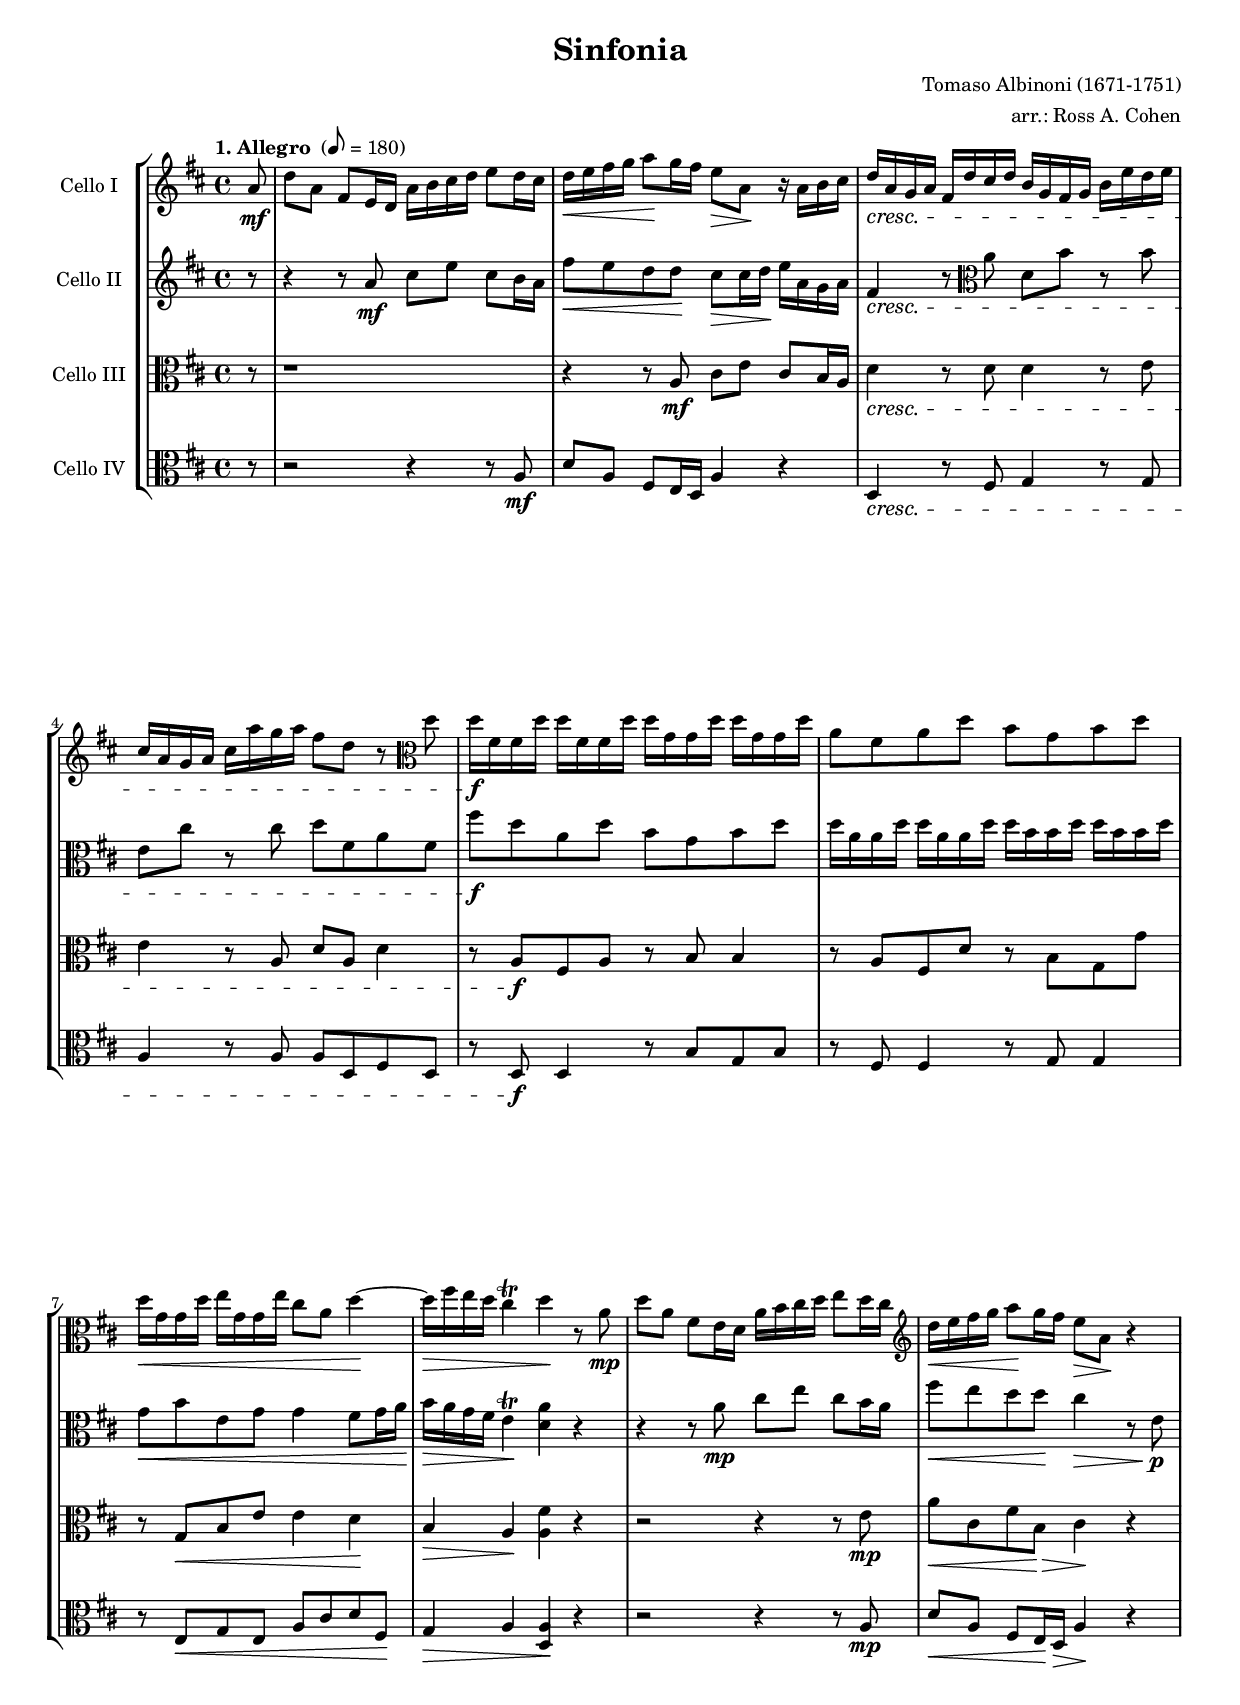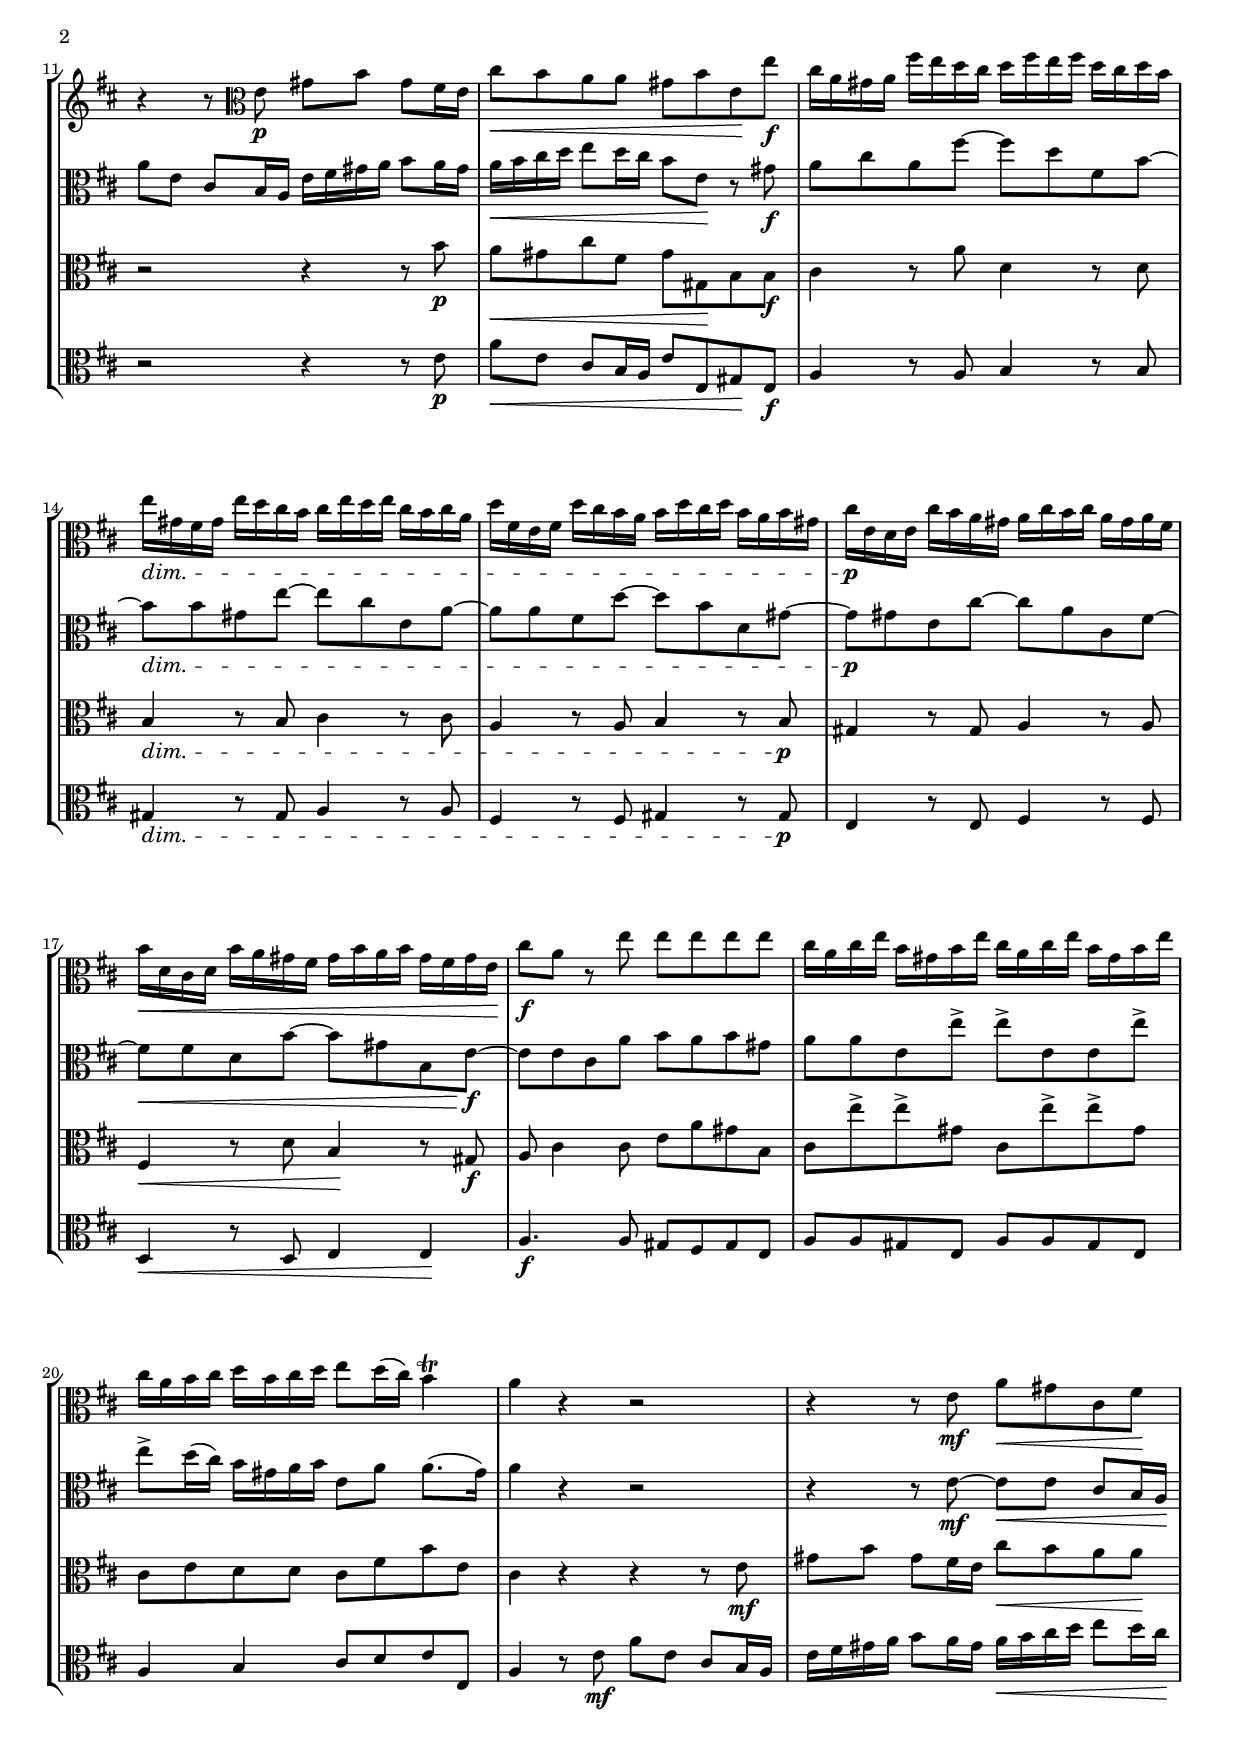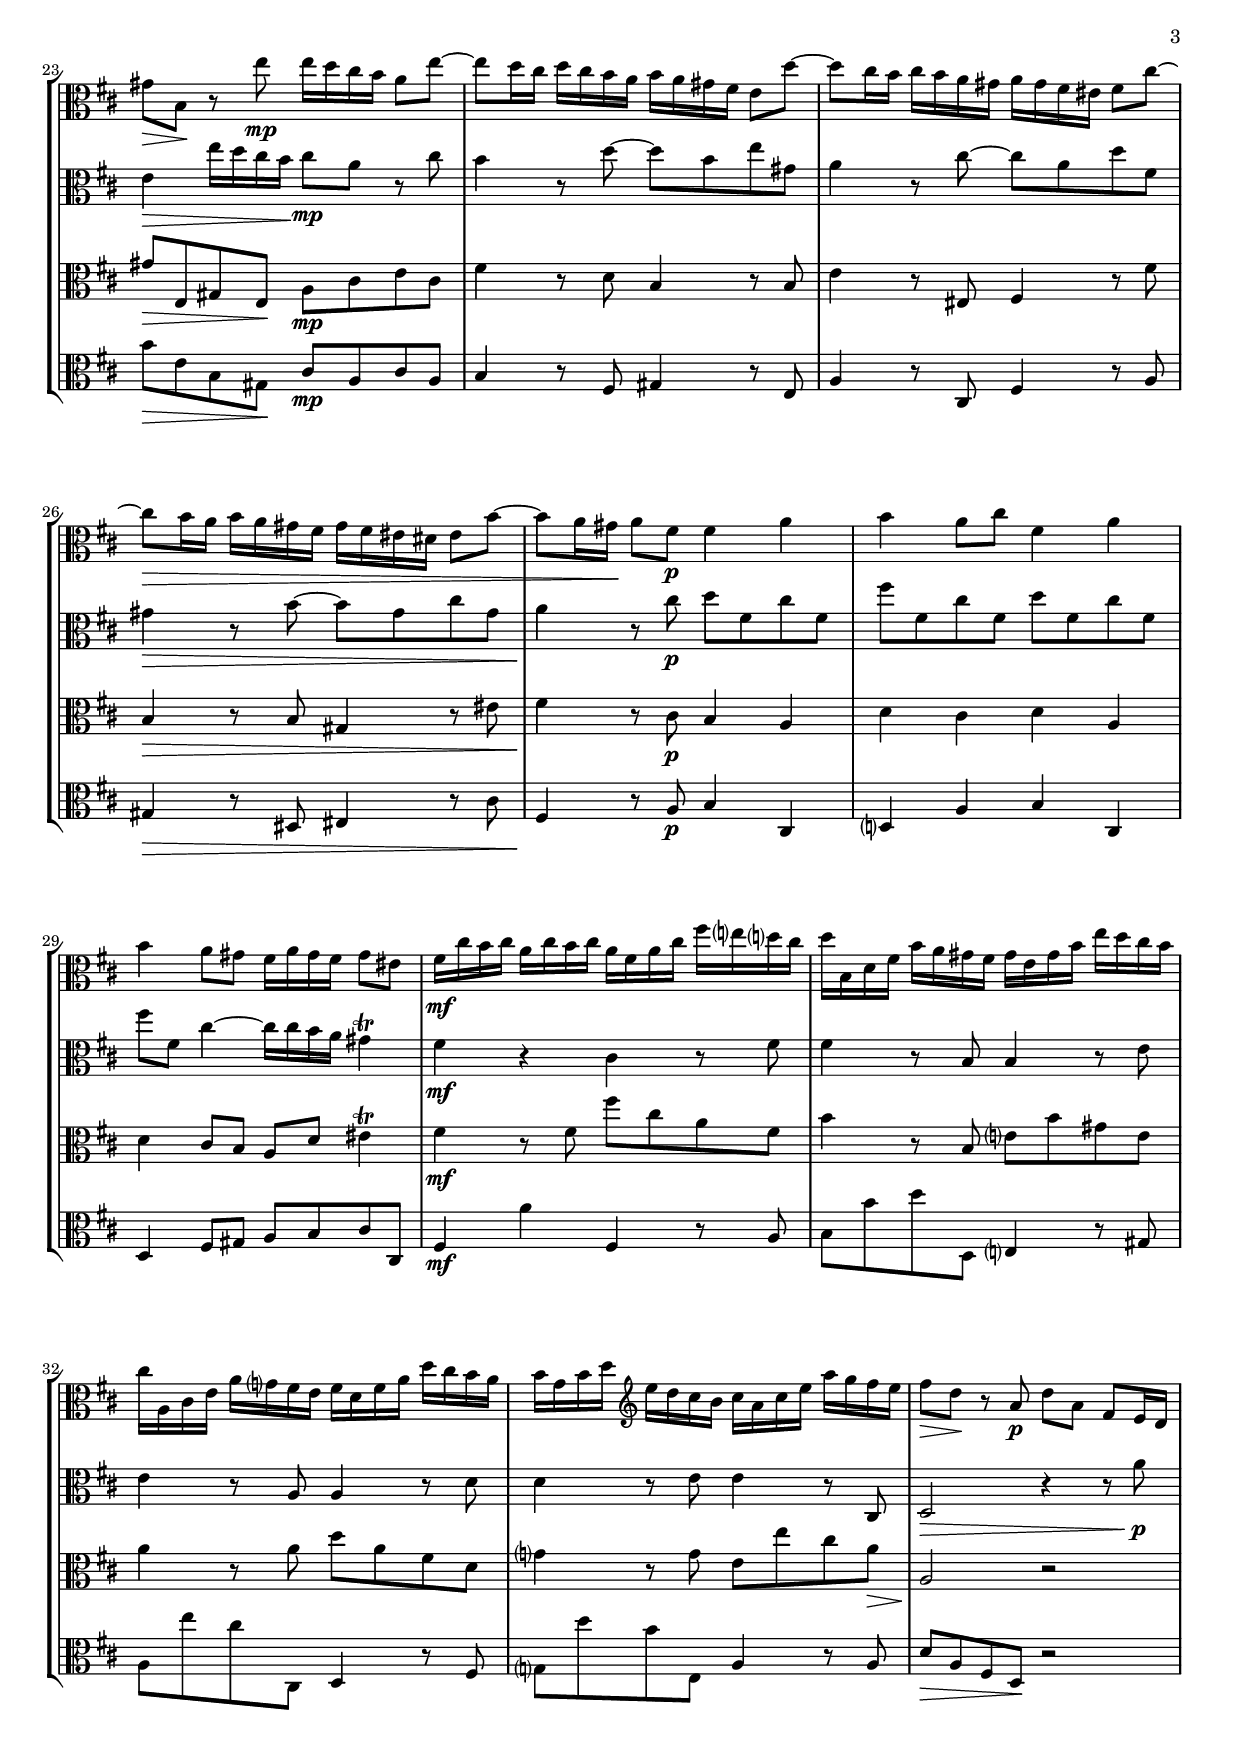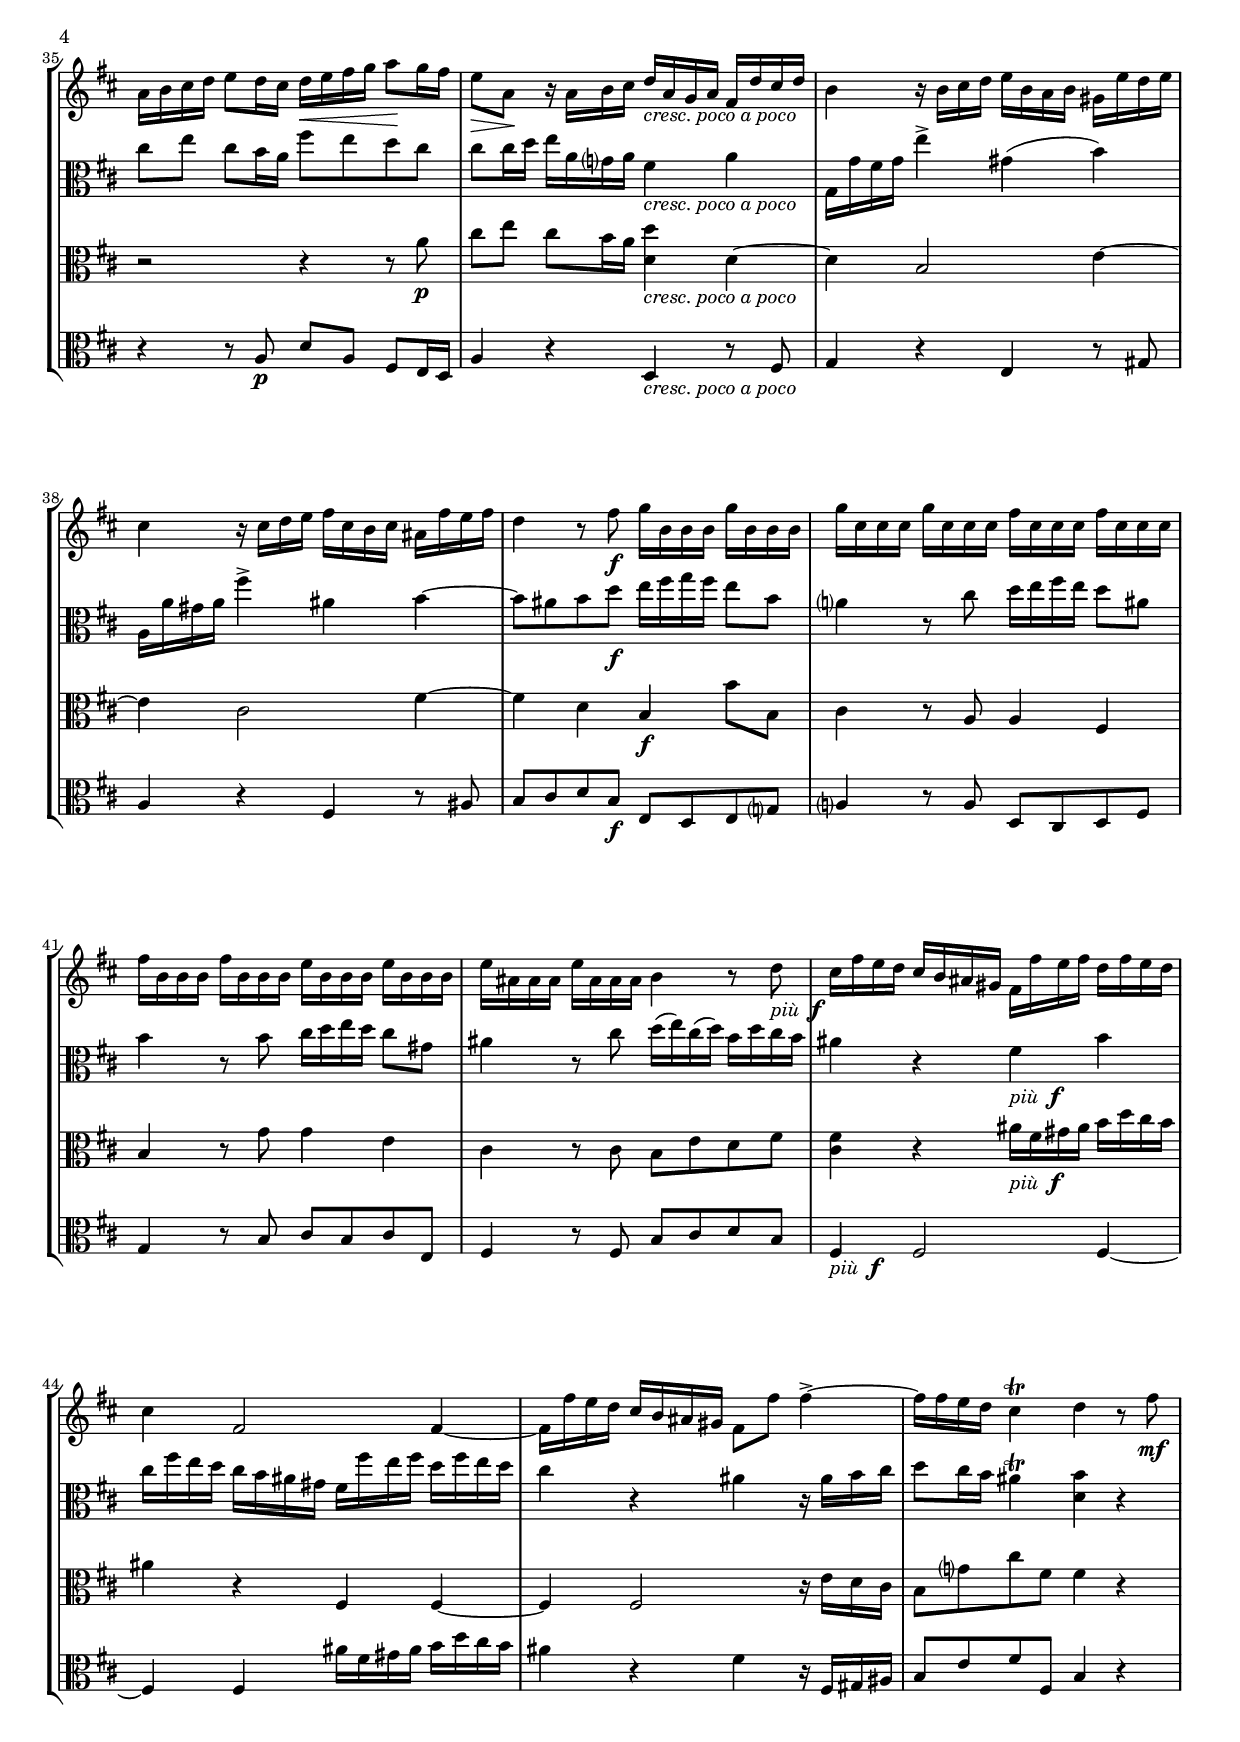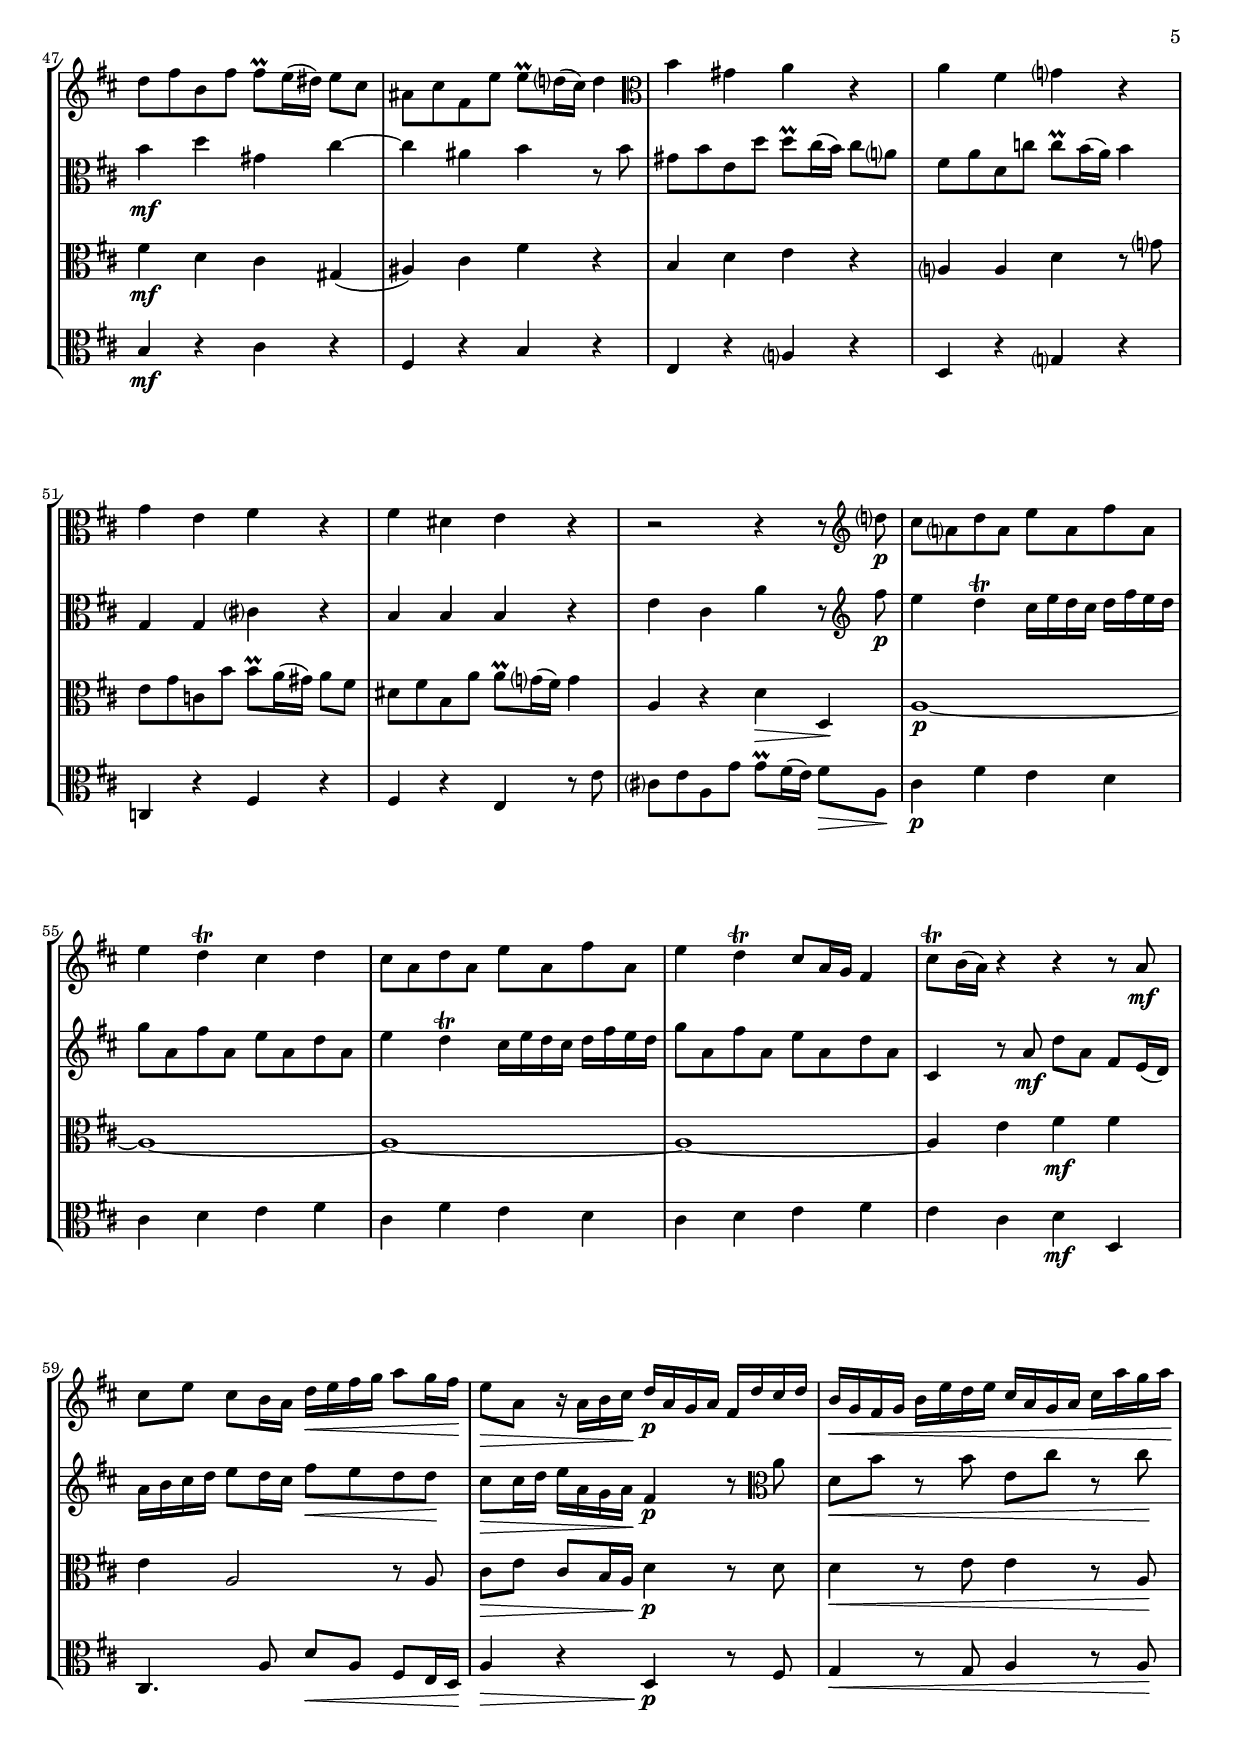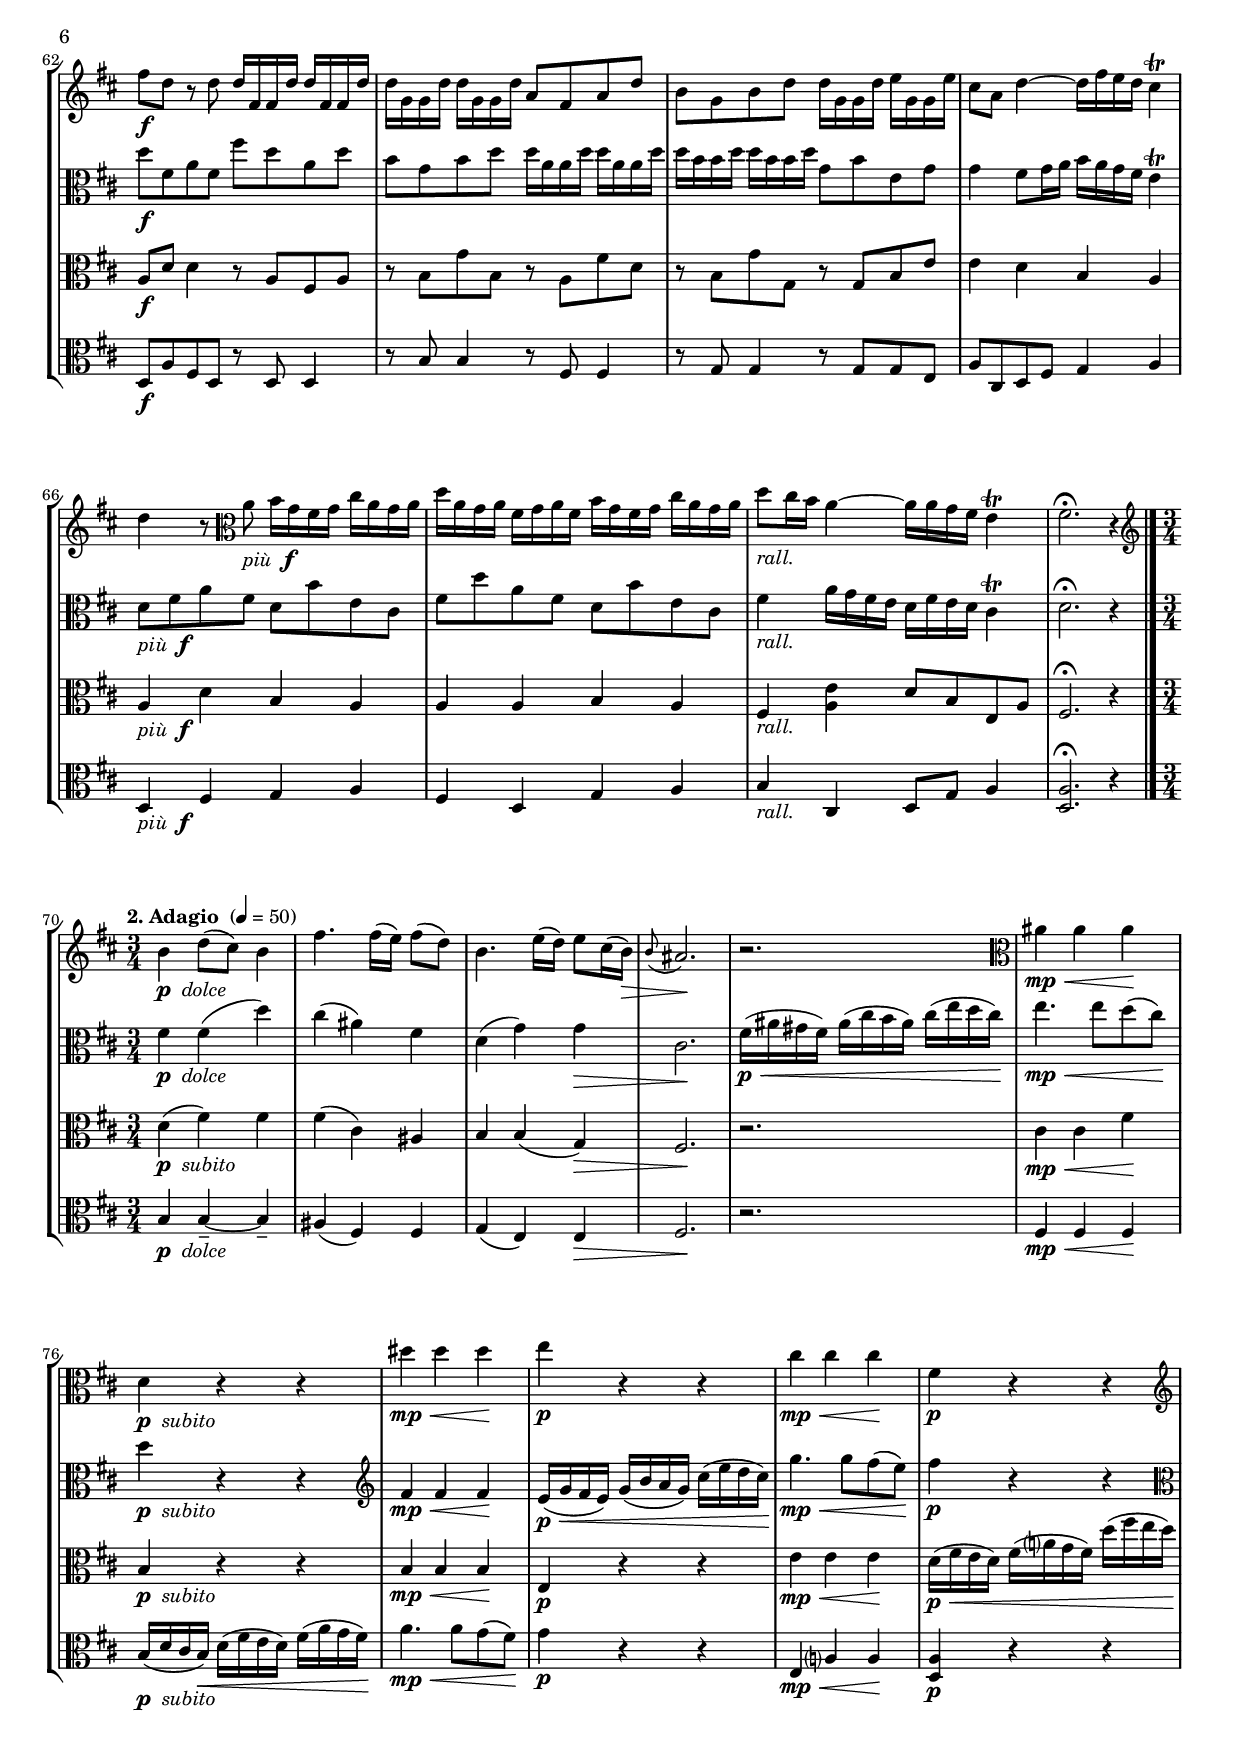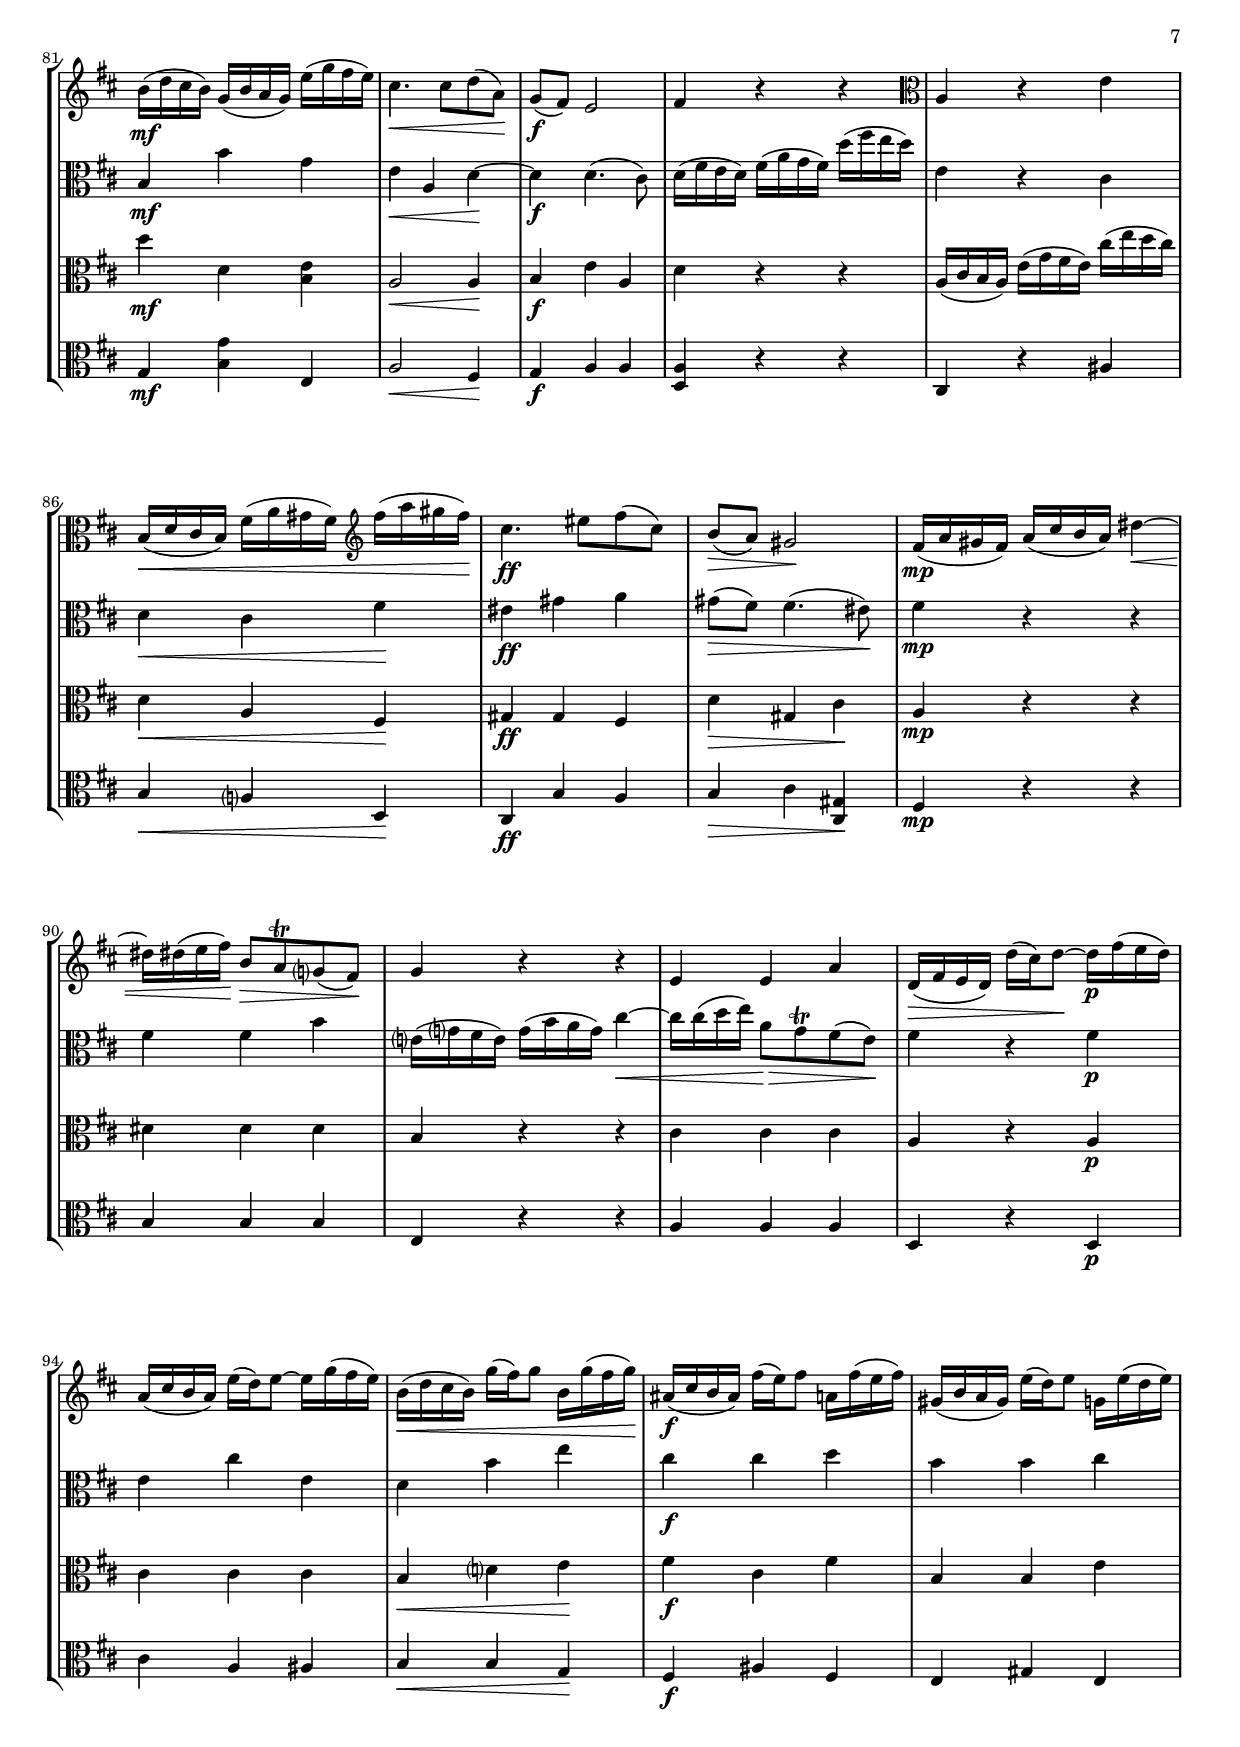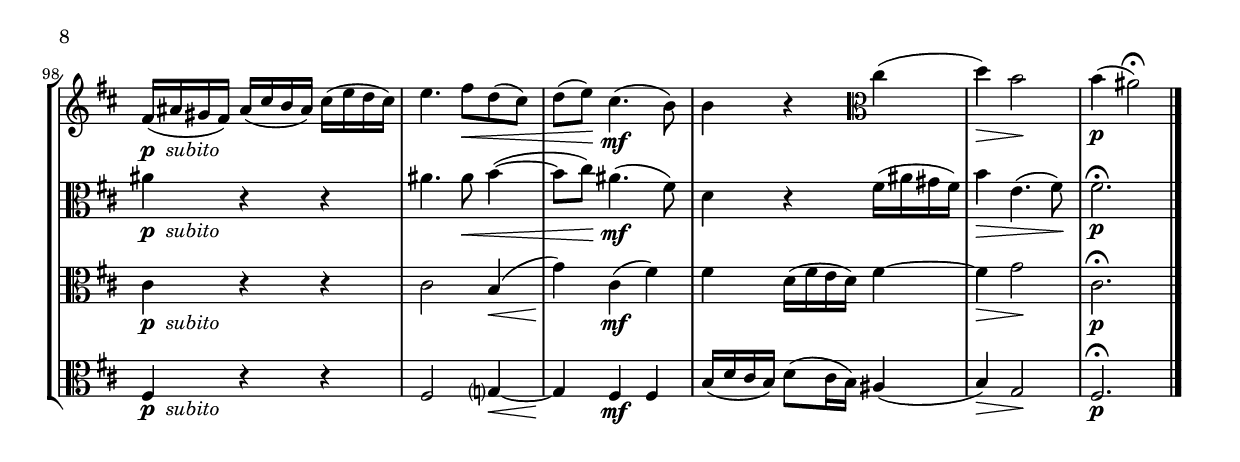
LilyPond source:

\version "2.14.2"
\include "deutsch.ly"

#(set-global-staff-size 17)

\header {
  title = "Sinfonia"
  composer = "Tomaso Albinoni (1671-1751)"
  arranger = "arr.: Ross A. Cohen"
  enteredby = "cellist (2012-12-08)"
}

voiceconsts = {
 \key d \major
% \numericTimeSignature
 \compressFullBarRests
}

%minstr = "harpsichord"
mihi = "clarinet"
%minstr = "accordion"
milo = "bassoon"

introa = { \tempo "1. Allegro " 8=180 \time 4/4 }
introb = { \break \tempo "2. Adagio " 4=50 \time 3/4 }

cpap = \markup \italic "cresc. poco a poco"
dolc = \markup \italic "dolce"
pdol = \markup { \dynamic p \italic " dolce" }
piuf = \markup { \italic "più " \dynamic f }
psub = \markup { \dynamic p \italic " subito" }
rall = \markup \italic "rall."

va = \relative c'' {
  \voiceconsts
  \clef "treble"

  \introa
  \partial 8 a8\mf
  d a fis e16 d a' h cis d e8 d16 cis
  d\< e fis g a8\! g16 fis e8\> a,\! r16 a h cis
  d\cresc a g a fis d' cis d h g fis g h e d e

  cis a g a cis a' g a fis8 d r \clef "alto" d
  d16\f fis, fis d' d fis, fis d' d g, g d' d g, g d'
  a8 fis a d h g h d

  d16\< g, g d' e g, g e' cis8 a d4~\!
  d16\> fis e d cis4\trill d\! r8 a\mp
  d a fis e16 d a' h cis d e8 d16 cis \clef "treble"
  d16\< e fis g a8\! g16 fis e8\> a,\! r4

  r r8 \clef "alto" e\p gis h gis fis16 e
  cis'8\< h a a gis h e,\! e'\f
  cis16 a gis a fis' e d cis d fis e fis d cis d h

  e\dim gis, fis gis e' d cis h cis e d e cis h cis a
  d fis, e fis d' cis h a h d cis d h a h gis

  cis\p e, d e cis' h a gis a cis h cis a gis a fis
  h\< d, cis d h' a gis fis gis h a h gis fis gis e\!
  cis'8\f a r e' e e e e

  cis16 a cis e h gis h e cis a cis e h gis h e
  cis a h cis d h cis d e8 d16( cis) h4\trill
  a r r2
  r4 r8 e\mf a\< gis cis, fis\!

  gis\> h,\! r e'\mp e16 d cis h a8 e'~
  e d16 cis d cis h a h a gis fis e8 d'~
  d cis16 h cis h a gis a gis fis eis fis8 cis'~

  cis\> h16 a h a gis fis gis fis eis dis eis8 h'~
  h a16 gis\! a8 fis\p fis4 a
  h a8 cis fis,4 a
  h a8 gis fis16 a gis fis gis8 eis

  fis16\mf cis' h cis a cis h cis a fis a cis fis e? d? cis
  d h, d fis h a gis fis gis e gis h e d cis h

  cis a, cis e a g? fis e fis d fis a d cis h a
  h g h d \clef "treble" e d cis h cis a cis e a g fis e
  fis8\> d\! r a\p d a fis e16 d

  a' h cis d e8 d16 cis d\< e fis g a8\! g16 fis
  e8\> a,\! r16 a h cis d_\cpap a g a fis d' cis d
  h4 r16 h cis d e h a h gis e' d e

  cis4 r16 cis d e fis cis h cis ais fis' e fis
  d4 r8 fis\f g16 h, h h g' h, h h
  g' cis, cis cis g' cis, cis cis fis cis cis cis fis cis cis cis
  fis h, h h fis' h, h h e h h h e h h h
  e ais, ais ais e' ais, ais ais h4 r8 d_\piuf
  cis16 fis e d cis h ais gis fis fis' e fis d fis e d

  cis4 fis,2 fis4~
  fis16 fis' e d cis h ais gis fis8 fis' fis4~->
  fis16 fis e d cis4\trill d r8 fis\mf
  d fis h, fis' fis\prall e16( dis) e8 cis

  ais cis fis, e' e\prall d?16( cis) d4 \clef "alto"
  h gis a r
  a fis g? r
  g e fis r
  fis dis e r
  r2 r4 r8 \clef "treble" d'?\p

  cis a? d a e' a, fis' a,
  e'4 d\trill cis d
  cis8 a d a e' a, fis' a,
  e'4 d\trill cis8 a16 g fis4
  cis'8\trill h16( a) r4 r r8 a\mf

  cis e cis h16 a d\< e fis g a8 g16 fis\!
  e8\> a, r16 a h cis\! d\p a g a fis d' cis d
  h\< g fis g h e d e cis a g a cis a' g a\!

  fis8\f d r d d16 fis, fis d' d fis, fis d'
  d g, g d' d g, g d' a8 fis a d
  h g h d d16 g, g d' e g, g e'
  cis8 a d4~ d16 fis e d cis4\trill

  d r8 \clef "alto" a_\piuf h16 g fis g cis a g a
  d a g a fis g a fis h g fis g cis a g a
  d8_\rall cis16 h a4~ a16 a g fis e4\trill
  fis2.\fermata r4 \bar "|."

  \introb \clef "treble"
  h4_\pdol d8( cis) h4
  fis'4. fis16( e) fis8( d)
  h4. e16( d) e8 cis16( h)\>
  \appoggiatura h8 ais2.\!
  r \clef "alto"

  ais4\mp\< ais ais\!
  d,_\psub r r
  dis'\mp\< dis dis\!
  e\p r r
  cis\mp\< cis cis\!
  fis,\p r r \clef "treble"

  h16(\mf d cis h) g( h a g) e'( g fis e)
  cis4.\< cis8 d( a)\!
  g(\f fis) e2
  fis4 r r \clef "alto"

  a, r e'
  h16(\< d cis h) fis'( a gis fis) \clef "treble" fis'( a gis fis)\!
  cis4.\ff eis8 fis( cis)
  h(\> a) gis2\!

  fis16(\mp a gis fis) a( cis h a) dis4~\<
  dis16 dis( e fis)\! h,8\> a\trill g?( fis)\!
  g4 r r
  e e a

  d,16(\> fis e d) d'( cis) d8~\! d16\p fis( e d)
  a( cis h a) e'( d) e8~ e16 g( fis e)
  h(\< d cis h) g'( fis) g8 h,16 g'( fis g)\!

  ais,(\f cis h ais) fis'( e) fis8 a,16 fis'( e fis)
  gis,( h a gis) e'( d) e8 g,16 e'( d e)
  fis,(_\psub ais gis fis) ais( cis h ais) cis( e d cis)

  e4. fis8\< d( cis)
  d( e)\! cis4.(\mf h8)
  h4 r \clef "alto" cis(
  d)\> h2\!
  h4(\p ais2)\fermata \bar "|."
}

vb = \relative c'' {
  \voiceconsts
  \clef "treble"

  \introa
  \partial 8 r8
  r4 r8 a\mf cis e cis h16 a
  fis'8\< e d d\! cis\> cis16 d\! e a, g a
  fis4\cresc r8 \clef "alto" a d, h' r h

  e, cis' r cis d fis, a fis
  fis'\f d a d h g h d
  d16 a a d d a a d d h h d d h h d

  g,8\< h e, g g4 fis8 g16 a\!
  h\> a g fis e4\!\trill <d a'> r
  r r8 a'\mp cis e cis h16 a
  fis'8\< e d d\! cis4\> r8 e,\!\p

  a e cis h16 a e' fis gis a h8 a16 gis
  a\< h cis d e8 d16 cis h8 e,\! r gis\f
  a cis a fis'~ fis d fis, h~
  h\dim h gis e'~ e cis e, a~

  a a fis d'~ d h d, gis~
  gis\p gis e cis'~ cis a cis, fis~
  fis\< fis d h'~ h gis h, e~\f
  e e cis a' h a h gis

  a a e e'-> e-> e, e e'->
  e-> d16( cis) h gis a h e,8 a a8.( gis16)
  a4 r r2
  r4 r8 e~\mf e\< e cis h16 a\!

  e'4\> e'16 d cis h\! cis8\mp a r cis
  h4 r8 d~ d h e gis,
  a4 r8 cis~ cis a d fis,
  gis4\> r8 h~ h gis cis gis

  a4\! r8 cis\p d fis, cis' fis,
  fis' fis, cis' fis, d' fis, cis' fis,
  fis' fis, cis'4~ cis16 cis h a gis4\trill
  fis\mf r cis r8 fis

  fis4 r8 h, h4 r8 e
  e4 r8 a, a4 r8 d
  d4 r8 e e4 r8 cis,
  d2\> r4 r8 a''\!\p

  cis e cis h16 a fis'8 e d cis
  cis cis16 d e a, g? a fis4_\cpap a
  g,16 g' fis g e'4-> gis,( h)
  a,16 a' gis a fis'4-> ais, h~

  h8 ais h d\f e16 fis g fis e8 h
  a?4 r8 cis d16 e fis e d8 ais
  h4 r8 h cis16 d e d cis8 gis

  ais4 r8 cis d16( e) cis( d) h d cis h
  ais4 r fis_\piuf h
  cis16 fis e d cis h ais gis fis fis' e fis d fis e d

  cis4 r ais r16 ais h cis
  d8 cis16 h ais4\trill <d, h'> r
  h'\mf d gis, cis~
  cis ais h r8 h

  gis h e, d' d\prall cis16( h) cis8 a?
  fis a d, c' c\prall h16( a) h4
  g, g cis? r
  h h h r
  e cis a' r8 \clef "treble" fis'\p

  e4 d\trill cis16 e d cis d fis e d
  g8 a, fis' a, e' a, d a
  e'4 d\trill cis16 e d cis d fis e d

  g8 a, fis' a, e' a, d a
  cis,4 r8 a'\mf d a fis e16( d)
  a' h cis d e8 d16 cis fis8\< e d d\!

  cis\> cis16 d e a, g a\! fis4\p r8 \clef "alto" a
  d,\< h' r h e, cis' r cis\!
  d\f fis, a fis fis' d a d

  h g h d d16 a a d d a a d
  d h h d d h h d g,8 h e, g
  g4 fis8 g16 a h a g fis e4\trill

  d8_\piuf fis a fis d h' e, cis
  fis d' a fis d h' e, cis
  fis4_\rall a16 g fis e d fis e d cis4\trill
  d2.\fermata r4 \bar "|."

  \introb
  fis_\pdol fis( d')
  cis( ais) fis
  d( g) g\>
  cis,2.\!
  fis16(\p\< ais gis fis) ais( cis h ais) cis( e d cis)\!

  e4.\mp\< e8 d( cis)\!
  d4_\psub r r \clef "treble"
  fis,\mp\< fis fis\!
  e16(\p\< g fis e) g( h a g) cis( e d cis)\!

  g'4.\mp\< g8 fis( e)\!
  fis4\p r r \clef "alto"
  h,,\mf h' g
  e\< a, d~\!
  d\f d4.( cis8)

  d16( fis e d) fis( a g fis) d'( fis e d)
  e,4 r cis
  d\< cis fis\!
  eis\ff gis a
  gis8(\> fis) fis4.( eis8)\!

  fis4\mp r r
  fis fis h
  e,?16( g? fis e) g( h a g) cis4~\<
  cis16 cis( d e) a,8\> g\trill fis( e)\!

  fis4 r fis\p
  e cis' e,
  d h' e
  cis\f cis d
  h h cis
  ais_\psub r r

  ais4. ais8\<  h4(~
  h8 cis) ais4.(\mf fis8)
  d4 r fis16( ais gis fis)
  h4\> e,4.( fis8)\!
  fis2.\p\fermata \bar "|."
}

vc = \relative c' {
  \voiceconsts
  \clef "alto"

  \introa
  \partial 8 r8
  r1
  r4 r8 a\mf cis e cis h16 a
  d4\cresc r8 d d4 r8 e

  e4 r8 a, d a d4
  r8 a\f fis a r h h4
  r8 a fis d' r h g g'
  r g,\< h e e4 d\!

  h\> a\! <a fis'> r
  r2 r4 r8 e'\mp
  a\< cis, fis h,\!\> cis4\! r
  r2 r4 r8 h'\p
  a\< gis cis fis, gis gis,\! h h\f

  cis4 r8 a' d,4 r8 d
  h4\dim r8 h cis4 r8 cis
  a4 r8 a h4 r8 h\p
  gis4 r8 gis a4 r8 a

  fis4\< r8 d' h4\! r8 gis\f
  a cis4 cis8 e a gis h,
  cis e'-> e-> gis, cis, e'-> e-> gis,
  cis, e d d cis fis h e,

  cis4 r r r8 e\mf
  gis h gis fis16 e cis'8\< h a a\!
  gis\> e, gis e\! a\mp cis e cis
  fis4 r8 d h4 r8 h

  e4 r8 eis, fis4 r8 fis'
  h,4\> r8 h gis4 r8 eis'
  fis4\! r8 cis\p h4 a
  d cis d a
  d cis8 h a d eis4\trill

  fis\mf r8 fis fis' cis a fis
  h4 r8 h, e? h' gis e
  a4 r8 a d a fis d
  g?4 r8 g e e' cis a\>

  a,2\! r
  r r4 r8 a'\p
  cis e cis h16 a <d, d'>4_\cpap d~
  d h2 e4~
  e cis2 fis4~

  fis d h\f h'8 h,
  cis4 r8 a a4 fis
  h r8 g' g4 e
  cis r8 cis h e d fis

  <cis fis>4 r ais'16_\piuf fis gis ais h d cis h
  ais4 r fis, fis~
  fis fis2 r16 e' d cis
  h8 g'? cis fis, fis4 r

  fis\mf d cis gis(
  ais) cis fis r
  h, d e r
  a,? a d r8 g?

  e g c, h' h\prall a16( gis) a8 fis
  dis fis h, a' a\prall g?16( fis) g4

  a, r d\> d,\!
  a'1~\p
  a~

  a~
  a~
  a4 e' fis\mf fis
  e a,2 r8 a
  cis\> e cis h16 a\! d4\p r8 d

  d4\< r8 e e4 r8 a,\!
  a\f d d4 r8 a fis a
  r h g' h, r a fis' d
  r h g' g, r g h e

  e4 d h a
  a_\piuf d h a
  a a h a
  fis_\rall <a e'> d8 h e, a
  fis2.\fermata r4 \bar "|."

  \introb
  d'(_\psub fis) fis
  fis( cis) ais
  h h( g)\>
  fis2.\!
  r
  cis'4\mp\< cis fis\!

  h,_\psub r r
  h\mp\< h h\!
  e,\p r r
  e'\mp\< e e\!
  d16(\p\< fis e d) fis( a? g fis) d'( fis e d)\!

  d4\mf d, <h e>
  a2\< a4\!
  h\f e a,
  d r r
  a16( cis h a) e'( g fis e) cis'( e d cis)

  d,4\< a fis\!
  gis\ff gis fis
  d'\> gis, cis\!
  a\mp r r
  dis dis dis
  h r r

  cis cis cis
  a r a\p
  cis cis cis
  h\< d? e\!
  fis\f cis fis
  h, h e

  cis_\psub r r
  cis2 h4(\<
  g')\! cis,(\mf fis)
  fis d16( fis e d) fis4~
  fis\> g2\!
  cis,2.\p\fermata \bar "|."
}

\include "v4.ily"

music = \new StaffGroup <<
      \new Staff {
	\set Staff.midiInstrument = \mihi
	\set Staff.instrumentName = #"Cello I"
	\transpose d d { \va }
      }

      \new Staff {
	\set Staff.midiInstrument = \mihi
	\set Staff.instrumentName = #"Cello II"
	\transpose d d { \vb }
      }

      \new Staff {
	\set Staff.midiInstrument = \milo
	\set Staff.instrumentName = #"Cello III"
	\transpose d d { \vc }
      }

      \new Staff {
	\set Staff.midiInstrument = \milo
	\set Staff.instrumentName = #"Cello IV"
	\transpose d d { \vd }
      }
>>

\book {
  \score {
    \music
    \layout {}
  }

  \score {
    \unfoldRepeats \music

    \midi {
      \context {
        \Score
      }
    }
  }
}
